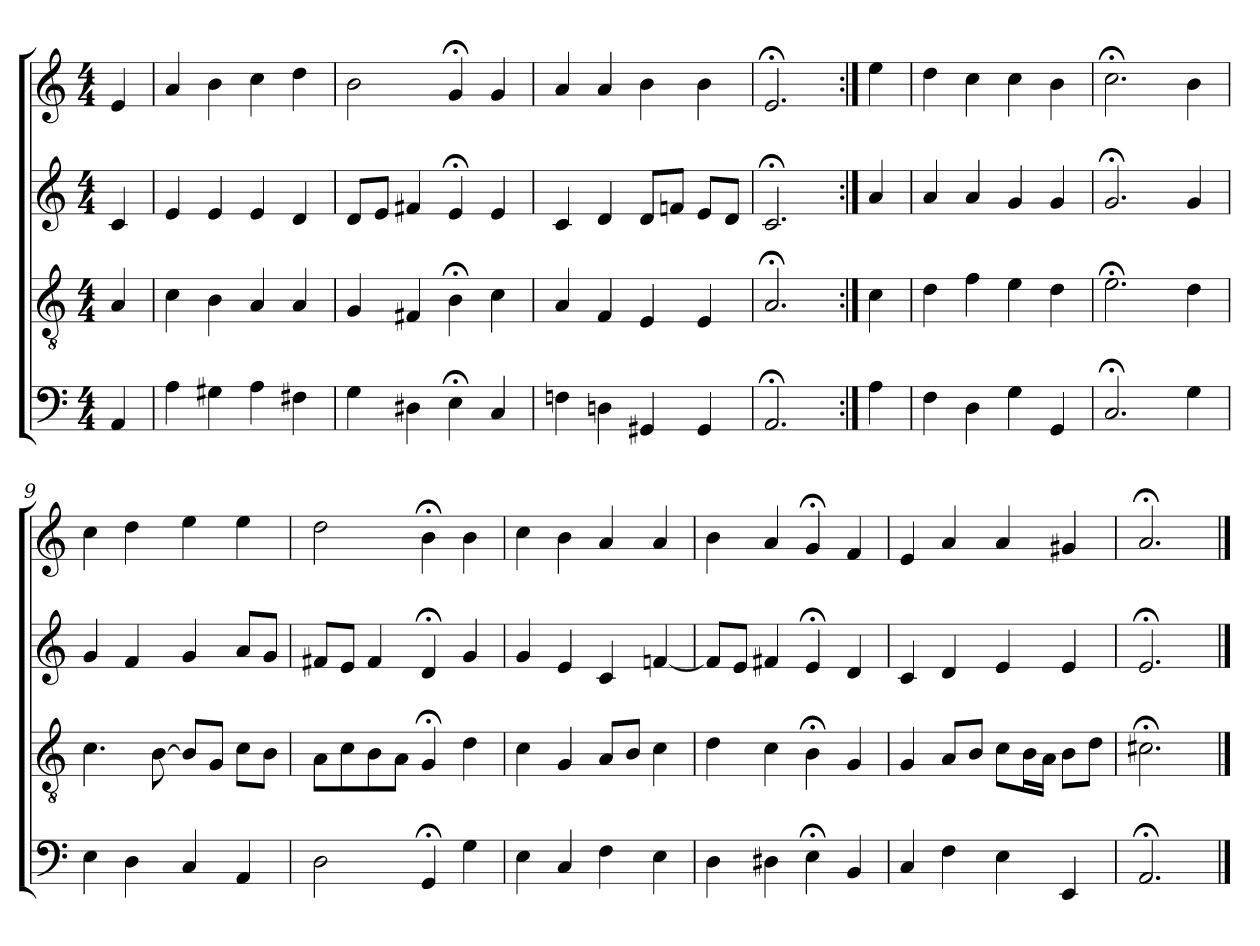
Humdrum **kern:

**kern	**kern	**kern	**kern
*part4	*part3	*part2	*part1
*staff4	*staff3	*staff2	*staff1
*clefF4	*clefGv2	*clefG2	*clefG2
*k[]	*k[]	*k[]	*k[]
*M4/4	*M4/4	*M4/4	*M4/4
=1	=1	=1	=1
4AA/	4A/	4c/	4e/
=2	=2	=2	=2
4A\	4c\	4e/	4a/
4G#X\	4B\	4e/	4b\
4A\	4A/	4e/	4cc\
4F#X\	4A/	4d/	4dd\
=3	=3	=3	=3
4G\	4G/	8d/L	2b\
.	.	8e/J	.
4D#X\	4F#X/	4f#X/	.
4E;<\	4B;<\	4e;</	4g;</
4C/	4c\	4e/	4g/
=4	=4	=4	=4
4Fn\	4A/	4c/	4a/
4Dn\	4F/	4d/	4a/
4GG#X/	4E/	8d/L	4b\
.	.	8fn/J	.
4GG#/	4E/	8e/L	4b\
.	.	8d/J	.
=5	=5	=5	=5
2.AA;</	2.A;</	2.c;</	2.e;</
=6:|!	=6:|!	=6:|!	=6:|!
4A\	4c\	4a/	4ee\
=7	=7	=7	=7
4F\	4d\	4a/	4dd\
4D\	4f\	4a/	4cc\
4G\	4e\	4g/	4cc\
4GG/	4d\	4g/	4b\
=8	=8	=8	=8
2.C;</	2.e;<\	2.g;</	2.cc;<\
4G\	4d\	4g/	4b\
=9	=9	=9	=9
4E\	4.c\	4g/	4cc\
4D\	.	4f/	4dd\
.	[8B\	.	.
4C/	8B/L]	4g/	4ee\
.	8G/J	.	.
4AA/	8c\L	8a/L	4ee\
.	8B\J	8g/J	.
!!LO:LB:g=z
=10	=10	=10	=10
2D\	8A\L	8f#X/L	2dd\
.	8c\	8e/J	.
.	8B\	4f#/	.
.	8A\J	.	.
4GG;</	4G;</	4d;</	4b;<\
4G\	4d\	4g/	4b\
=11	=11	=11	=11
4E\	4c\	4g/	4cc\
4C/	4G/	4e/	4b\
4F\	8A/L	4c/	4a/
.	8B/J	.	.
4E\	4c\	[4fn/	4a/
=12	=12	=12	=12
4D\	4d\	8f/L]	4b\
.	.	8e/J	.
4D#X\	4c\	4f#X/	4a/
4E;<\	4B;<\	4e;</	4g;</
4BB/	4G/	4d/	4f/
=13	=13	=13	=13
4C/	4G/	4c/	4e/
4F\	8A/L	4d/	4a/
.	8B/J	.	.
4E\	8c\L	4e/	4a/
.	16B\L	.	.
.	16A\JJ	.	.
4EE/	8B\L	4e/	4g#X/
.	8d\J	.	.
=14	=14	=14	=14
2.AA;</	2.c#X;<\	2.e;</	2.a;</
==	==	==	==
*-	*-	*-	*-
